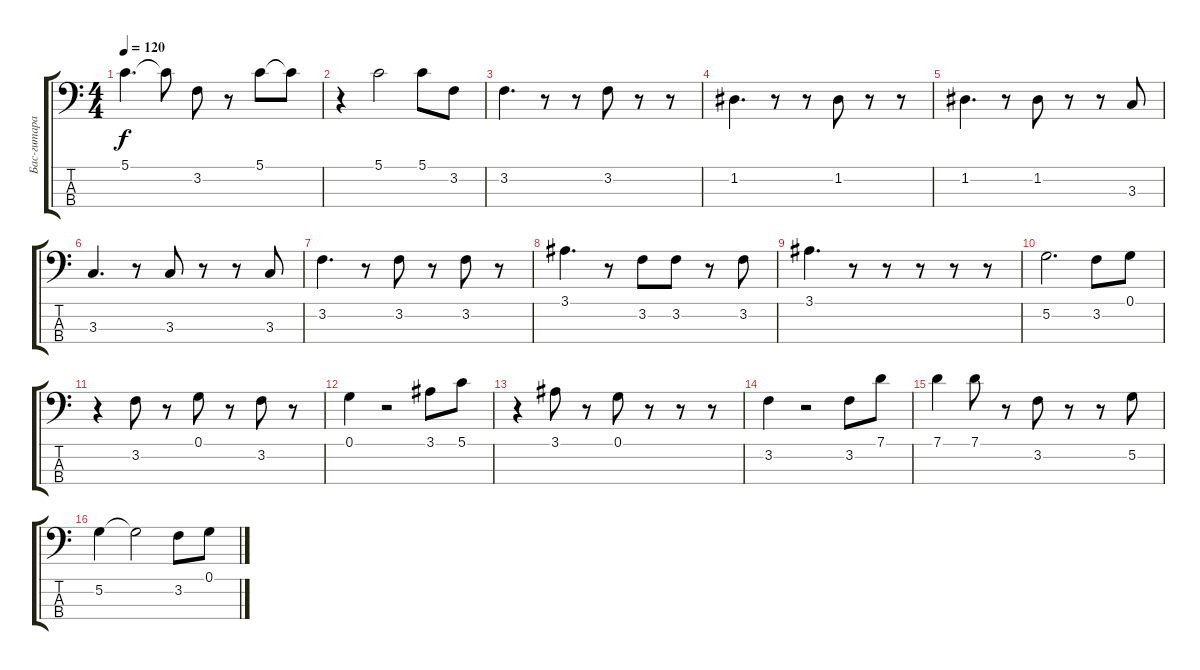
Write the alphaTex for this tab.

\track ("Бас-гитара" "Бас-гитара") {instrument electricbassfinger}
\staff {score tabs}
\tuning (G2 D2 A1 E1) {hide}
\ts (4 4)
\tempo 120
\clef f4
\ks c
5.1.4{d dy f} 5.1{t}.8 3.2.8 r.8 5.1.8 5.1{t}.8 |
r.4 5.1.2 5.1.8 3.2.8 |
3.2.4{d} r.8 r.8 3.2.8 r.8 r.8 |
1.2.4{d} r.8 r.8 1.2.8 r.8 r.8 |
1.2.4{d} r.8 1.2.8 r.8 r.8 3.3.8 |
3.3.4{d} r.8 3.3.8 r.8 r.8 3.3.8 |
3.2.4{d} r.8 3.2.8 r.8 3.2.8 r.8 |
3.1.4{d} r.8 3.2.8 3.2.8 r.8 3.2.8 |
3.1.4{d} r.8 r.8 r.8 r.8 r.8 |
5.2.2{d} 3.2.8 0.1.8 |
r.4 3.2.8 r.8 0.1.8 r.8 3.2.8 r.8 |
0.1.4 r.2 3.1.8 5.1.8 |
r.4 3.1.8 r.8 0.1.8 r.8 r.8 r.8 |
3.2.4 r.2 3.2.8 7.1.8 |
7.1.4 7.1.8 r.8 3.2.8 r.8 r.8 5.2.8 |
5.2.4 5.2{t}.2 3.2.8 0.1.8
